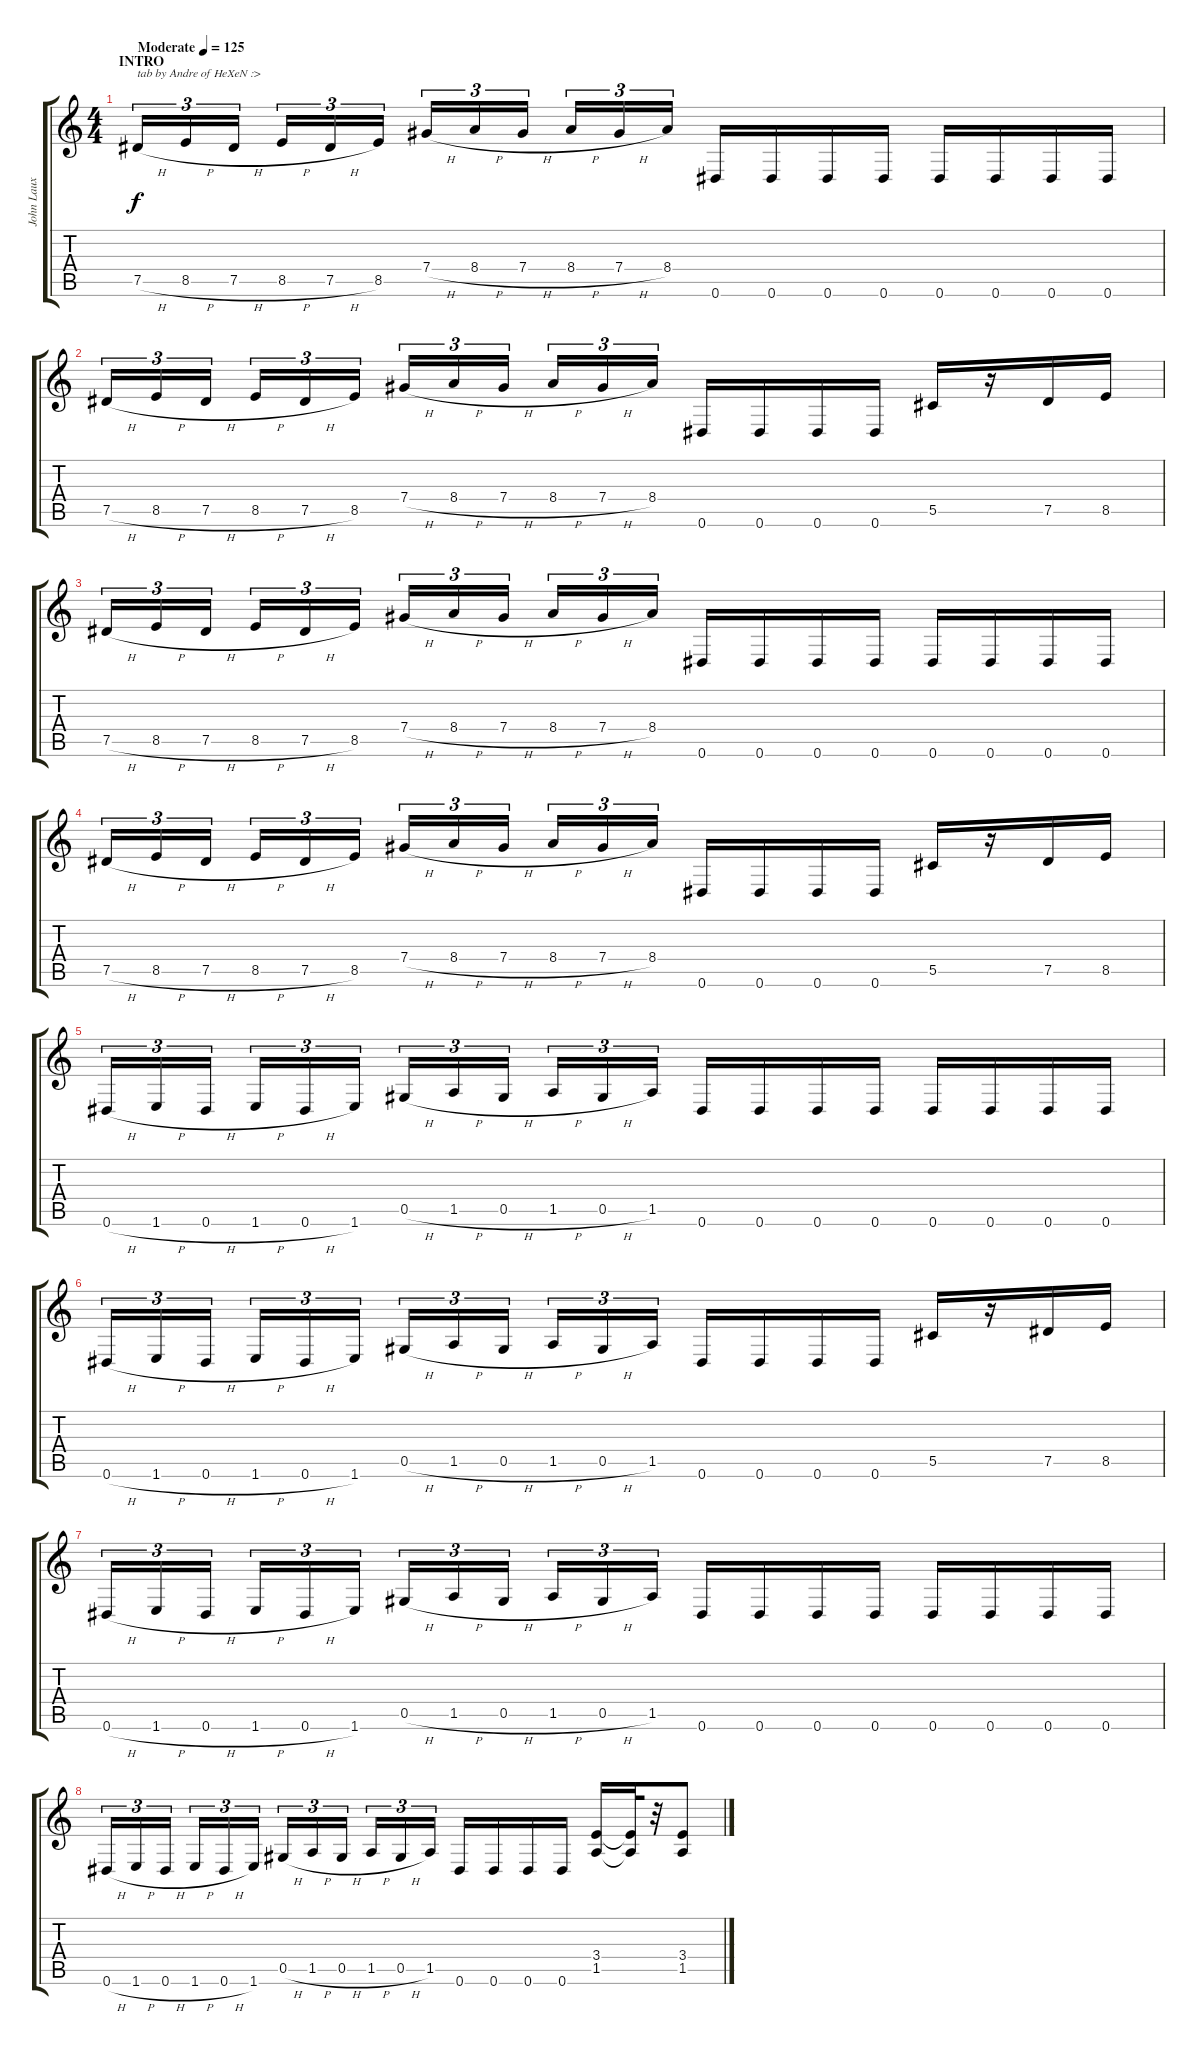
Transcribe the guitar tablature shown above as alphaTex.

\track ("John Laux" "John Laux") {instrument distortionguitar}
\staff {score tabs}
\tuning (Eb4 Bb3 Gb3 Db3 Ab2 Eb2) {hide}
\ts (4 4)
\section ("" "INTRO")
\tempo (125 "Moderate")
\clef g2
\ks c
7.5{h}.16{tu (3 2) txt "tab by Andre of HeXeN :>" dy f instrument distortionguitar} 8.5{h}.16{tu (3 2)} 7.5{h}.16{tu (3 2) beam splitsecondary} 8.5{h}.16{tu (3 2)} 7.5{h}.16{tu (3 2)} 8.5.16{tu (3 2)} 7.4{h}.16{tu (3 2)} 8.4{h}.16{tu (3 2)} 7.4{h}.16{tu (3 2) beam splitsecondary} 8.4{h}.16{tu (3 2)} 7.4{h}.16{tu (3 2)} 8.4.16{tu (3 2)} 0.6.16 0.6.16 0.6.16 0.6.16 0.6.16 0.6.16 0.6.16 0.6.16 |
7.5{h}.16{tu (3 2)} 8.5{h}.16{tu (3 2)} 7.5{h}.16{tu (3 2) beam splitsecondary} 8.5{h}.16{tu (3 2)} 7.5{h}.16{tu (3 2)} 8.5.16{tu (3 2)} 7.4{h}.16{tu (3 2)} 8.4{h}.16{tu (3 2)} 7.4{h}.16{tu (3 2) beam splitsecondary} 8.4{h}.16{tu (3 2)} 7.4{h}.16{tu (3 2)} 8.4.16{tu (3 2)} 0.6.16 0.6.16 0.6.16 0.6.16 5.5.16 r.16 7.5.16 8.5.16 |
7.5{h}.16{tu (3 2)} 8.5{h}.16{tu (3 2)} 7.5{h}.16{tu (3 2) beam splitsecondary} 8.5{h}.16{tu (3 2)} 7.5{h}.16{tu (3 2)} 8.5.16{tu (3 2)} 7.4{h}.16{tu (3 2)} 8.4{h}.16{tu (3 2)} 7.4{h}.16{tu (3 2) beam splitsecondary} 8.4{h}.16{tu (3 2)} 7.4{h}.16{tu (3 2)} 8.4.16{tu (3 2)} 0.6.16 0.6.16 0.6.16 0.6.16 0.6.16 0.6.16 0.6.16 0.6.16 |
7.5{h}.16{tu (3 2)} 8.5{h}.16{tu (3 2)} 7.5{h}.16{tu (3 2) beam splitsecondary} 8.5{h}.16{tu (3 2)} 7.5{h}.16{tu (3 2)} 8.5.16{tu (3 2)} 7.4{h}.16{tu (3 2)} 8.4{h}.16{tu (3 2)} 7.4{h}.16{tu (3 2) beam splitsecondary} 8.4{h}.16{tu (3 2)} 7.4{h}.16{tu (3 2)} 8.4.16{tu (3 2)} 0.6.16 0.6.16 0.6.16 0.6.16 5.5.16 r.16 7.5.16 8.5.16 |
0.6{h}.16{tu (3 2)} 1.6{h}.16{tu (3 2)} 0.6{h}.16{tu (3 2) beam splitsecondary} 1.6{h}.16{tu (3 2)} 0.6{h}.16{tu (3 2)} 1.6.16{tu (3 2)} 0.5{h}.16{tu (3 2)} 1.5{h}.16{tu (3 2)} 0.5{h}.16{tu (3 2) beam splitsecondary} 1.5{h}.16{tu (3 2)} 0.5{h}.16{tu (3 2)} 1.5.16{tu (3 2)} 0.6.16 0.6.16 0.6.16 0.6.16 0.6.16 0.6.16 0.6.16 0.6.16 |
0.6{h}.16{tu (3 2)} 1.6{h}.16{tu (3 2)} 0.6{h}.16{tu (3 2) beam splitsecondary} 1.6{h}.16{tu (3 2)} 0.6{h}.16{tu (3 2)} 1.6.16{tu (3 2)} 0.5{h}.16{tu (3 2)} 1.5{h}.16{tu (3 2)} 0.5{h}.16{tu (3 2) beam splitsecondary} 1.5{h}.16{tu (3 2)} 0.5{h}.16{tu (3 2)} 1.5.16{tu (3 2)} 0.6.16 0.6.16 0.6.16 0.6.16 5.5.16 r.16 7.5.16 8.5.16 |
0.6{h}.16{tu (3 2)} 1.6{h}.16{tu (3 2)} 0.6{h}.16{tu (3 2) beam splitsecondary} 1.6{h}.16{tu (3 2)} 0.6{h}.16{tu (3 2)} 1.6.16{tu (3 2)} 0.5{h}.16{tu (3 2)} 1.5{h}.16{tu (3 2)} 0.5{h}.16{tu (3 2) beam splitsecondary} 1.5{h}.16{tu (3 2)} 0.5{h}.16{tu (3 2)} 1.5.16{tu (3 2)} 0.6.16 0.6.16 0.6.16 0.6.16 0.6.16 0.6.16 0.6.16 0.6.16 |
0.6{h}.16{tu (3 2)} 1.6{h}.16{tu (3 2)} 0.6{h}.16{tu (3 2) beam splitsecondary} 1.6{h}.16{tu (3 2)} 0.6{h}.16{tu (3 2)} 1.6.16{tu (3 2)} 0.5{h}.16{tu (3 2)} 1.5{h}.16{tu (3 2)} 0.5{h}.16{tu (3 2) beam splitsecondary} 1.5{h}.16{tu (3 2)} 0.5{h}.16{tu (3 2)} 1.5.16{tu (3 2)} 0.6.16 0.6.16 0.6.16 0.6.16 (3.4 1.5).16 (3.4{t} 1.5{t}).32 r.32 (3.4 1.5).8
